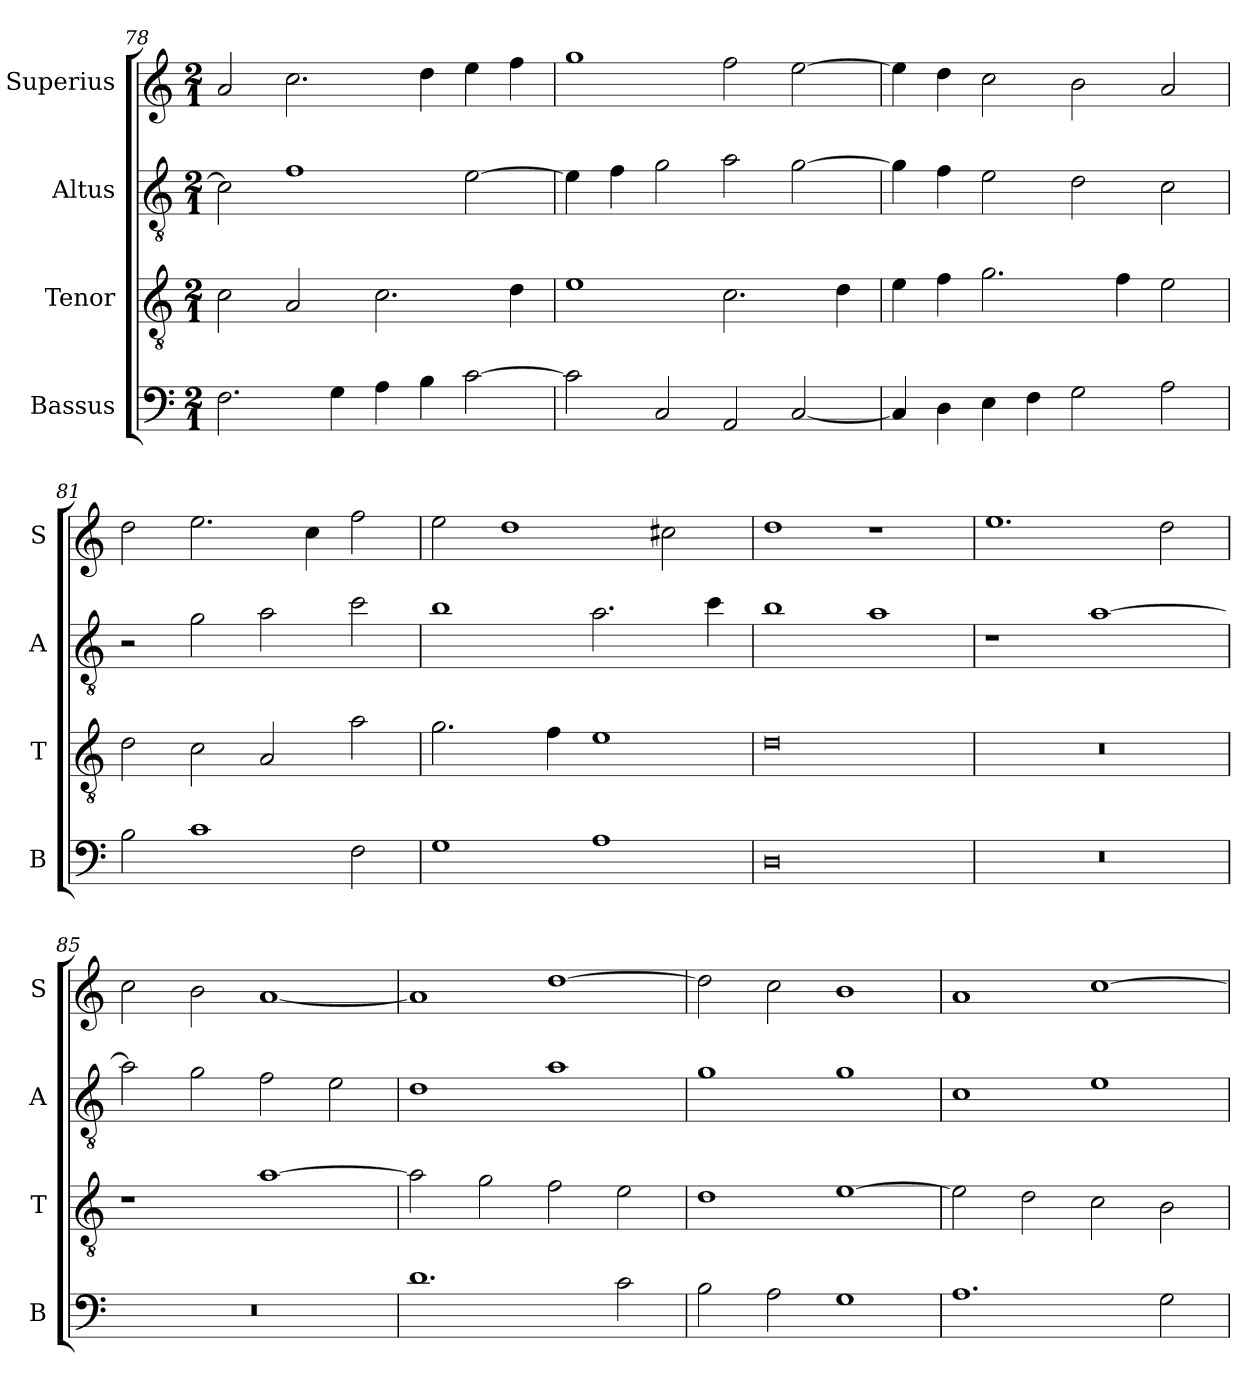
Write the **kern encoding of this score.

**kern	**kern	**kern	**kern
*part4	*part3	*part2	*part1
*staff4	*staff3	*staff2	*staff1
*I"Bassus	*I"Tenor	*I"Altus	*I"Superius
*I'B	*I'T	*I'A	*I'S
*clefF4	*clefGv2	*clefGv2	*clefG2
*k[]	*k[]	*k[]	*k[]
*M2/1	*M2/1	*M2/1	*M2/1
=78	=78	=78	=78
2.F\	2c\	2c\]	2a/
.	2A/	1f	2.cc\
4G\	.	.	.
4A\	2.c\	.	.
4B\	.	.	4dd\
[2c\	.	[2e\	4ee\
.	4d\	.	4ff\
=79	=79	=79	=79
2c\]	1e	4e\]	1gg
.	.	4f\	.
2C/	.	2g\	.
2AA/	2.c\	2a\	2ff\
[2C/	.	[2g\	[2ee\
.	4d\	.	.
=80	=80	=80	=80
4C/]	4e\	4g\]	4ee\]
4D\	4f\	4f\	4dd\
4E\	2.g\	2e\	2cc\
4F\	.	.	.
2G\	.	2d\	2b\
.	4f\	.	.
2A\	2e\	2c\	2a/
=81	=81	=81	=81
2B\	2d\	2r	2dd\
1c	2c\	2g\	2.ee\
.	2A/	2a\	.
.	.	.	4cc\
2F\	2a\	2cc\	2ff\
=82	=82	=82	=82
1G	2.g\	1b	2ee\
.	.	.	1dd
.	4f\	.	.
1A	1e	2.a\	.
.	.	.	2cc#X\
.	.	4cc\	.
=83	=83	=83	=83
0D	0d	1b	1dd
.	.	1a	1r
=84	=84	=84	=84
0r	0r	1r	1.ee
.	.	[1a	.
.	.	.	2dd\
=85	=85	=85	=85
0r	1r	2a\]	2cc\
.	.	2g\	2b\
.	[1a	2f\	[1a
.	.	2e\	.
=86	=86	=86	=86
1.d	2a\]	1d	1a]
.	2g\	.	.
.	2f\	1a	[1dd
2c\	2e\	.	.
=87	=87	=87	=87
2B\	1d	1g	2dd\]
2A\	.	.	2cc\
1G	[1e	1g	1b
=88	=88	=88	=88
1.A	2e\]	1c	1a
.	2d\	.	.
.	2c\	1e	[1cc
2G\	2B\	.	.
=	=	=	=
*-	*-	*-	*-
